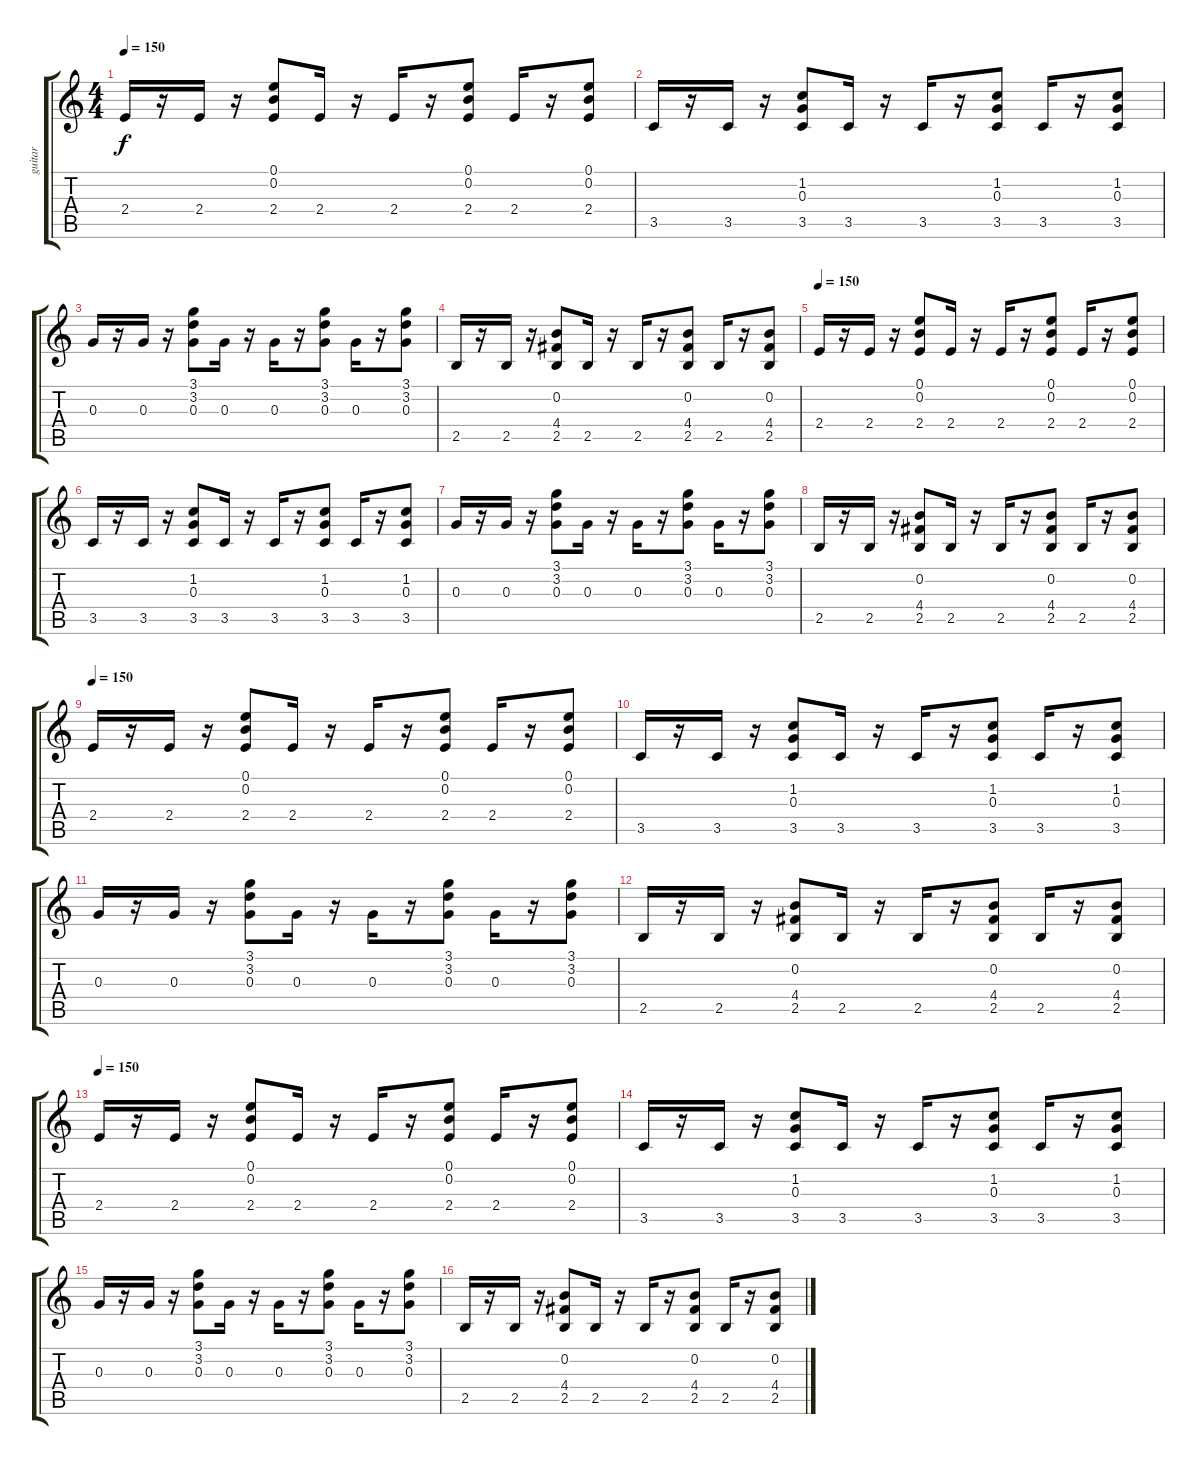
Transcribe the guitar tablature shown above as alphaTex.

\track ("guitar" "guitar") {instrument distortionguitar}
\staff {score tabs}
\tuning (E4 B3 G3 D3 A2 E2) {hide}
\ts (4 4)
\tempo 150
\clef g2
\ks c
2.4.16{dy f} r.16 2.4.16 r.16 (0.1 0.2 2.4).8 2.4.16 r.16 2.4.16 r.16 (0.1 0.2 2.4).8 2.4.16 r.16 (0.1 0.2 2.4).8 |
3.5.16 r.16 3.5.16 r.16 (1.2 0.3 3.5).8 3.5.16 r.16 3.5.16 r.16 (1.2 0.3 3.5).8 3.5.16 r.16 (1.2 0.3 3.5).8 |
0.3.16 r.16 0.3.16 r.16 (3.1 3.2 0.3).8 0.3.16 r.16 0.3.16 r.16 (3.1 3.2 0.3).8 0.3.16 r.16 (3.1 3.2 0.3).8 |
2.5.16 r.16 2.5.16 r.16 (0.2 4.4 2.5).8 2.5.16 r.16 2.5.16 r.16 (0.2 4.4 2.5).8 2.5.16 r.16 (0.2 4.4 2.5).8 |
\tempo 150
2.4.16 r.16 2.4.16 r.16 (0.1 0.2 2.4).8 2.4.16 r.16 2.4.16 r.16 (0.1 0.2 2.4).8 2.4.16 r.16 (0.1 0.2 2.4).8 |
3.5.16 r.16 3.5.16 r.16 (1.2 0.3 3.5).8 3.5.16 r.16 3.5.16 r.16 (1.2 0.3 3.5).8 3.5.16 r.16 (1.2 0.3 3.5).8 |
0.3.16 r.16 0.3.16 r.16 (3.1 3.2 0.3).8 0.3.16 r.16 0.3.16 r.16 (3.1 3.2 0.3).8 0.3.16 r.16 (3.1 3.2 0.3).8 |
2.5.16 r.16 2.5.16 r.16 (0.2 4.4 2.5).8 2.5.16 r.16 2.5.16 r.16 (0.2 4.4 2.5).8 2.5.16 r.16 (0.2 4.4 2.5).8 |
\tempo 150
2.4.16 r.16 2.4.16 r.16 (0.1 0.2 2.4).8 2.4.16 r.16 2.4.16 r.16 (0.1 0.2 2.4).8 2.4.16 r.16 (0.1 0.2 2.4).8 |
3.5.16 r.16 3.5.16 r.16 (1.2 0.3 3.5).8 3.5.16 r.16 3.5.16 r.16 (1.2 0.3 3.5).8 3.5.16 r.16 (1.2 0.3 3.5).8 |
0.3.16 r.16 0.3.16 r.16 (3.1 3.2 0.3).8 0.3.16 r.16 0.3.16 r.16 (3.1 3.2 0.3).8 0.3.16 r.16 (3.1 3.2 0.3).8 |
2.5.16 r.16 2.5.16 r.16 (0.2 4.4 2.5).8 2.5.16 r.16 2.5.16 r.16 (0.2 4.4 2.5).8 2.5.16 r.16 (0.2 4.4 2.5).8 |
\tempo 150
2.4.16 r.16 2.4.16 r.16 (0.1 0.2 2.4).8 2.4.16 r.16 2.4.16 r.16 (0.1 0.2 2.4).8 2.4.16 r.16 (0.1 0.2 2.4).8 |
3.5.16 r.16 3.5.16 r.16 (1.2 0.3 3.5).8 3.5.16 r.16 3.5.16 r.16 (1.2 0.3 3.5).8 3.5.16 r.16 (1.2 0.3 3.5).8 |
0.3.16 r.16 0.3.16 r.16 (3.1 3.2 0.3).8 0.3.16 r.16 0.3.16 r.16 (3.1 3.2 0.3).8 0.3.16 r.16 (3.1 3.2 0.3).8 |
2.5.16 r.16 2.5.16 r.16 (0.2 4.4 2.5).8 2.5.16 r.16 2.5.16 r.16 (0.2 4.4 2.5).8 2.5.16 r.16 (0.2 4.4 2.5).8
